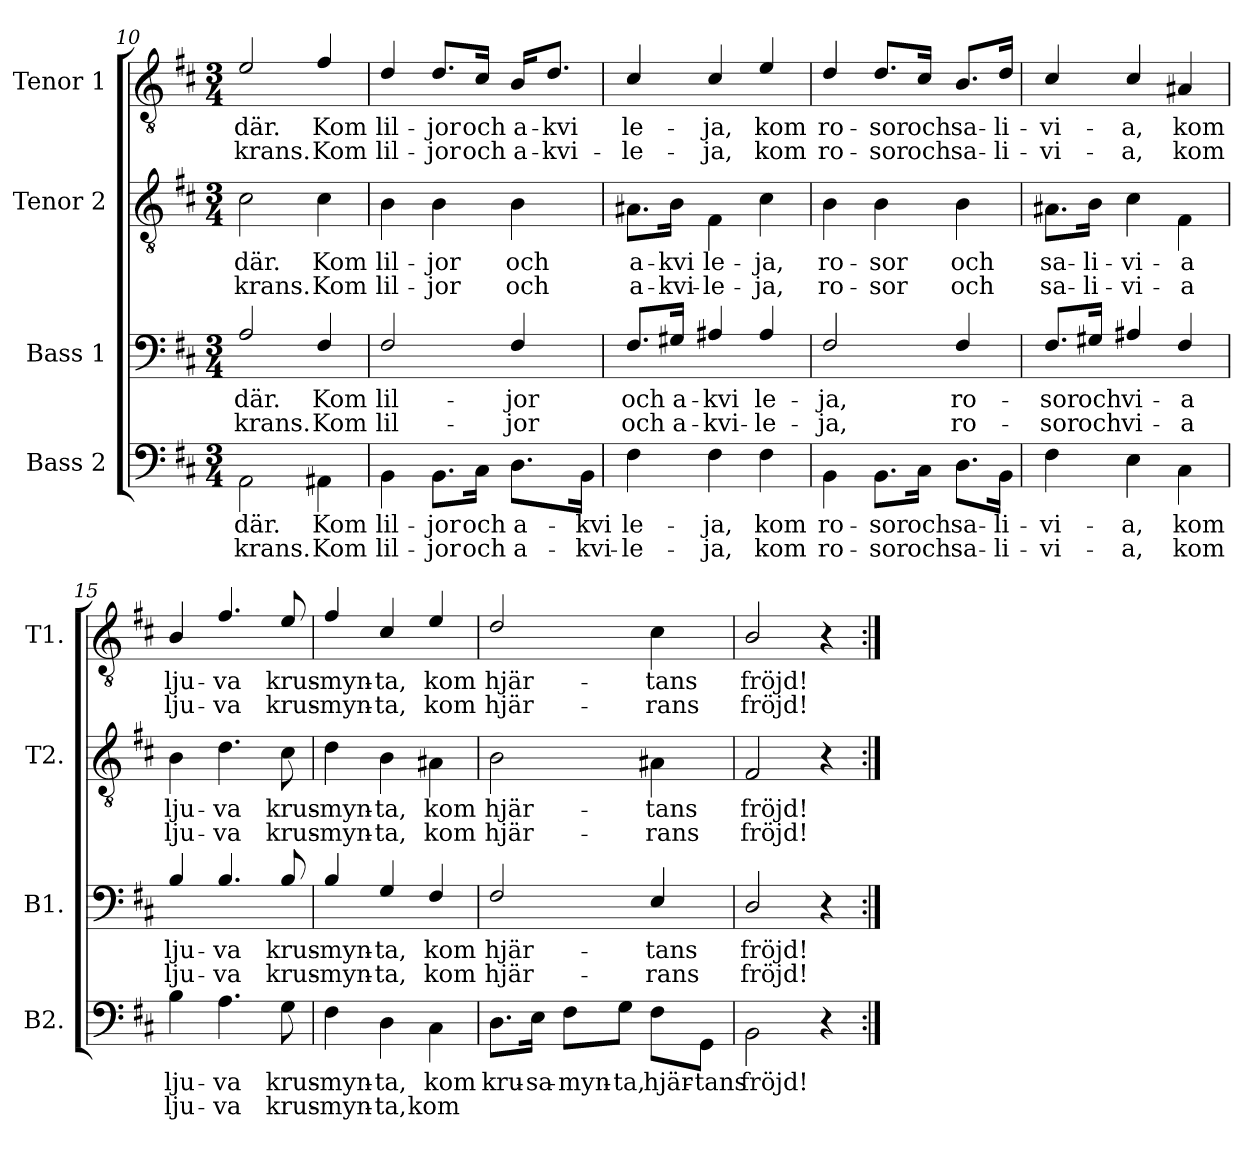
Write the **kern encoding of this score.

**kern	**text	**text	**kern	**text	**text	**kern	**text	**text	**kern	**text	**text
*part4	*part4	*part4	*part3	*part3	*part3	*part2	*part2	*part2	*part1	*part1	*part1
*staff4	*staff4	*staff4	*staff3	*staff3	*staff3	*staff2	*staff2	*staff2	*staff1	*staff1	*staff1
*I"Bass 2	*	*	*I"Bass 1	*	*	*I"Tenor 2	*	*	*I"Tenor 1	*	*
*I'B2.	*	*	*I'B1.	*	*	*I'T2.	*	*	*I'T1.	*	*
*clefF4	*	*	*clefF4	*	*	*clefGv2	*	*	*clefGv2	*	*
*k[f#c#]	*	*	*k[f#c#]	*	*	*k[f#c#]	*	*	*k[f#c#]	*	*
*M3/4	*	*	*M3/4	*	*	*M3/4	*	*	*M3/4	*	*
=10	=10	=10	=10	=10	=10	=10	=10	=10	=10	=10	=10
!	!LO:LY:b	!LO:LY:b	!	!LO:LY:b	!LO:LY:b	!	!LO:LY:b	!LO:LY:b	!	!LO:LY:b	!LO:LY:b
2AA\	där.	krans.	2A/	där.	krans.	2c#\	där.	krans.	2e/	där.	krans.
!	!LO:LY:b	!LO:LY:b	!	!LO:LY:b	!LO:LY:b	!	!LO:LY:b	!LO:LY:b	!	!LO:LY:b	!LO:LY:b
4AA#X\	Kom	Kom	4F#/	Kom	Kom	4c#\	Kom	Kom	4f#/	Kom	Kom
=11	=11	=11	=11	=11	=11	=11	=11	=11	=11	=11	=11
!	!LO:LY:b	!LO:LY:b	!	!LO:LY:b	!LO:LY:b	!	!LO:LY:b	!LO:LY:b	!	!LO:LY:b	!LO:LY:b
4BB\	lil-	lil-	2F#/	lil-	lil-	4B\	lil-	lil-	4d/	lil-	lil-
!	!LO:LY:b	!LO:LY:b	!	!	!	!	!LO:LY:b	!LO:LY:b	!	!LO:LY:b	!LO:LY:b
8.BB\L	-jor	-jor	.	.	.	4B\	-jor	-jor	8.d/L	-jor	-jor
!	!LO:LY:b	!LO:LY:b	!	!	!	!	!	!	!	!LO:LY:b	!LO:LY:b
16C#\Jk	och	och	.	.	.	.	.	.	16c#/Jk	och	och
!	!LO:LY:b	!LO:LY:b	!	!LO:LY:b	!LO:LY:b	!	!LO:LY:b	!LO:LY:b	!	!LO:LY:b	!LO:LY:b
8.D\L	a-	a-	4F#/	-jor	-jor	4B\	och	och	16B/KL	a-	a-
!	!	!	!	!	!	!	!	!	!	!LO:LY:b	!LO:LY:b
.	.	.	.	.	.	.	.	.	8.d/J	-kvi	-kvi-
!	!LO:LY:b	!LO:LY:b	!	!	!	!	!	!	!	!	!
16BB\Jk	-kvi	-kvi-	.	.	.	.	.	.	.	.	.
=12	=12	=12	=12	=12	=12	=12	=12	=12	=12	=12	=12
!	!LO:LY:b	!LO:LY:b	!	!LO:LY:b	!LO:LY:b	!	!LO:LY:b	!LO:LY:b	!	!LO:LY:b	!LO:LY:b
4F#\	-le-	-le-	8.F#/L	och	och	8.A#X\L	a-	a-	4c#/	-le-	-le-
!	!	!	!	!LO:LY:b	!LO:LY:b	!	!LO:LY:b	!LO:LY:b	!	!	!
.	.	.	16G#X/Jk	a-	a-	16B\Jk	-kvi	-kvi-	.	.	.
!	!LO:LY:b	!LO:LY:b	!	!LO:LY:b	!LO:LY:b	!	!LO:LY:b	!LO:LY:b	!	!LO:LY:b	!LO:LY:b
4F#\	-ja,	-ja,	4A#X/	-kvi	-kvi-	4F#\	-le-	-le-	4c#/	-ja,	-ja,
!	!LO:LY:b	!LO:LY:b	!	!LO:LY:b	!LO:LY:b	!	!LO:LY:b	!LO:LY:b	!	!LO:LY:b	!LO:LY:b
4F#\	kom	kom	4A#/	-le-	-le-	4c#\	-ja,	-ja,	4e/	kom	kom
=13	=13	=13	=13	=13	=13	=13	=13	=13	=13	=13	=13
!	!LO:LY:b	!LO:LY:b	!	!LO:LY:b	!LO:LY:b	!	!LO:LY:b	!LO:LY:b	!	!LO:LY:b	!LO:LY:b
4BB\	ro-	ro-	2F#/	-ja,	-ja,	4B\	ro-	ro-	4d/	ro-	ro-
!	!LO:LY:b	!LO:LY:b	!	!	!	!	!LO:LY:b	!LO:LY:b	!	!LO:LY:b	!LO:LY:b
8.BB\L	-sor	-sor	.	.	.	4B\	-sor	sor	8.d/L	-sor	-sor
!	!LO:LY:b	!LO:LY:b	!	!	!	!	!	!	!	!LO:LY:b	!LO:LY:b
16C#\Jk	och	och	.	.	.	.	.	.	16c#/Jk	och	och
!	!LO:LY:b	!LO:LY:b	!	!LO:LY:b	!LO:LY:b	!	!LO:LY:b	!LO:LY:b	!	!LO:LY:b	!LO:LY:b
8.D\L	sa-	sa-	4F#/	ro-	ro-	4B\	och	och	8.B/L	sa-	sa-
!	!LO:LY:b	!LO:LY:b	!	!	!	!	!	!	!	!LO:LY:b	!LO:LY:b
16BB\Jk	-li-	-li-	.	.	.	.	.	.	16d/Jk	-li-	-li-
!!LO:PB:g=z
=14	=14	=14	=14	=14	=14	=14	=14	=14	=14	=14	=14
!	!LO:LY:b	!LO:LY:b	!	!LO:LY:b	!LO:LY:b	!	!LO:LY:b	!LO:LY:b	!	!LO:LY:b	!LO:LY:b
4F#\	-vi-	-vi-	8.F#/L	-sor	sor	8.A#X\L	sa-	sa-	4c#/	-vi-	-vi-
!	!	!	!	!LO:LY:b	!LO:LY:b	!	!LO:LY:b	!LO:LY:b	!	!	!
.	.	.	16G#X/Jk	och	och	16B\Jk	li-	-li-	.	.	.
!	!LO:LY:b	!LO:LY:b	!	!LO:LY:b	!LO:LY:b	!	!LO:LY:b	!LO:LY:b	!	!LO:LY:b	!LO:LY:b
4E\	-a,	-a,	4A#X/	-vi-	-vi-	4c#\	-vi-	-vi-	4c#/	-a,	-a,
!	!LO:LY:b	!LO:LY:b	!	!LO:LY:b	!LO:LY:b	!	!LO:LY:b	!LO:LY:b	!	!LO:LY:b	!LO:LY:b
4C#\	kom	kom	4F#/	-a	-a	4F#\	-a	-a	4A#X/	kom	kom
=15	=15	=15	=15	=15	=15	=15	=15	=15	=15	=15	=15
!	!LO:LY:b	!LO:LY:b	!	!LO:LY:b	!LO:LY:b	!	!LO:LY:b	!LO:LY:b	!	!LO:LY:b	!LO:LY:b
4B\	lju-	lju-	4B/	lju-	lju-	4B\	lju-	lju-	4B/	lju-	lju-
!	!LO:LY:b	!LO:LY:b	!	!LO:LY:b	!LO:LY:b	!	!LO:LY:b	!LO:LY:b	!	!LO:LY:b	!LO:LY:b
4.A\	-va	-va	4.B/	-va	-va	4.d\	-va	-va	4.f#/	-va	-va
!	!LO:LY:b	!LO:LY:b	!	!LO:LY:b	!LO:LY:b	!	!LO:LY:b	!LO:LY:b	!	!LO:LY:b	!LO:LY:b
8G\	krus-	krus-	8B/	krus-	krus-	8c#\	krus-	krus-	8e/	krus-	krus-
=16	=16	=16	=16	=16	=16	=16	=16	=16	=16	=16	=16
!	!LO:LY:b	!LO:LY:b	!	!LO:LY:b	!LO:LY:b	!	!LO:LY:b	!LO:LY:b	!	!LO:LY:b	!LO:LY:b
4F#\	-myn-	-myn-	4B/	-myn-	-myn-	4d\	-myn-	-myn-	4f#/	-myn-	-myn-
!	!LO:LY:b	!LO:LY:b	!	!LO:LY:b	!LO:LY:b	!	!LO:LY:b	!LO:LY:b	!	!LO:LY:b	!LO:LY:b
4D\	-ta,	-ta,	4G/	-ta,	-ta,	4B\	-ta,	-ta,	4c#/	-ta,	-ta,
!	!LO:LY:b	!LO:LY:b	!	!LO:LY:b	!LO:LY:b	!	!LO:LY:b	!LO:LY:b	!	!LO:LY:b	!LO:LY:b
4C#\	kom	kom	4F#/	kom	kom	4A#X\	kom	kom	4e/	kom	kom
=17	=17	=17	=17	=17	=17	=17	=17	=17	=17	=17	=17
!	!LO:LY:b	!	!	!LO:LY:b	!LO:LY:b	!	!LO:LY:b	!LO:LY:b	!	!LO:LY:b	!LO:LY:b
8.D\L	kru-	.	2F#/	hjär-	hjär-	2B\	hjär-	hjär-	2d/	hjär-	hjär-
!	!LO:LY:b	!	!	!	!	!	!	!	!	!	!
16E\Jk	-sa-	.	.	.	.	.	.	.	.	.	.
!	!LO:LY:b	!	!	!	!	!	!	!	!	!	!
8F#\L	-myn-	.	.	.	.	.	.	.	.	.	.
!	!LO:LY:b	!	!	!	!	!	!	!	!	!	!
8G\J	-ta,	.	.	.	.	.	.	.	.	.	.
!	!LO:LY:b	!	!	!LO:LY:b	!LO:LY:b	!	!LO:LY:b	!LO:LY:b	!	!LO:LY:b	!LO:LY:b
8F#\L	hjär-	.	4E/	-tans	-rans	4A#X\	-tans	-rans	4c#\	-tans	-rans
!	!LO:LY:b	!	!	!	!	!	!	!	!	!	!
8GG\J	-tans	.	.	.	.	.	.	.	.	.	.
=18	=18	=18	=18	=18	=18	=18	=18	=18	=18	=18	=18
!	!LO:LY:b	!	!	!LO:LY:b	!LO:LY:b	!	!LO:LY:b	!LO:LY:b	!	!LO:LY:b	!LO:LY:b
2BB\	fröjd!	.	2D/	fröjd!	fröjd!	2F#/	fröjd!	fröjd!	2B/	fröjd!	fröjd!
4r	.	.	4r	.	.	4r	.	.	4r	.	.
=:|!	=:|!	=:|!	=:|!	=:|!	=:|!	=:|!	=:|!	=:|!	=:|!	=:|!	=:|!
*-	*-	*-	*-	*-	*-	*-	*-	*-	*-	*-	*-
